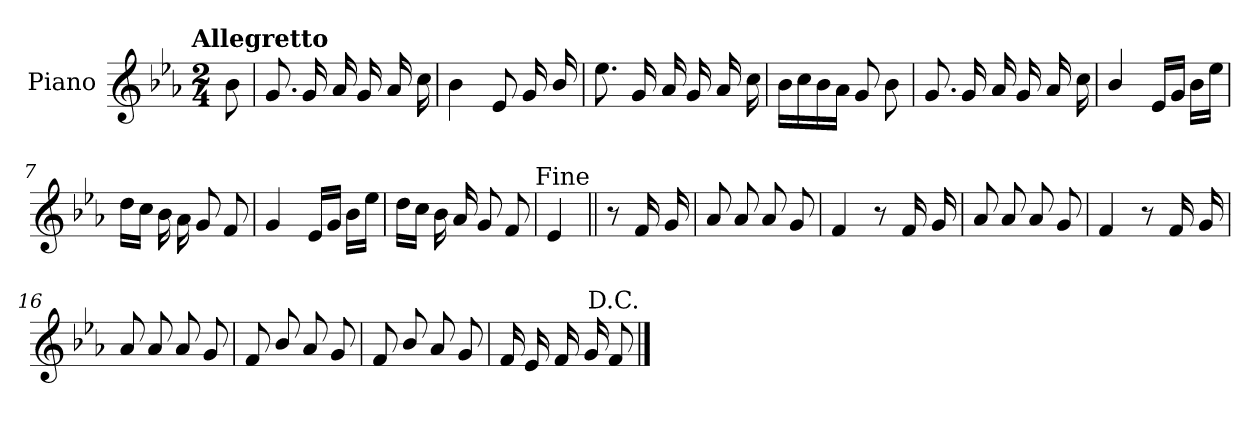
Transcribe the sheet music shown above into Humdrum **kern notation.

**kern
*part1
*staff1
*I"Piano
*I'Pno.
*clefG2
*k[b-e-a-]
!!LO:TX:omd:t=Allegretto
*M2/4
*MM116
=
8b-\
=1
8.g/
16g/
16a-/
16g/
16a-/
16cc\
=2
4b-\
8e-/
16g/
16b-/
!!LO:LB:g=z
=3
8.ee-\
16g/
16a-/
16g/
16a-/
16cc\
=4
16b-\LL
16cc\
16b-\
16a-\JJ
8g/
8b-\
=5
8.g/
16g/
16a-/
16g/
16a-/
16cc\
!!LO:LB:g=z
=6
4b-/
16e-/LL
16g/JJ
16b-\LL
16ee-\JJ
=7
16dd\LL
16cc\JJ
16b-\
16a-\
8g/
8f/
=8
4g/
16e-/LL
16g/JJ
16b-\LL
16ee-\JJ
=9
16dd\LL
16cc\JJ
16b-\
16a-/
8g/
8f/
!!LO:LB:g=z
=10
4e-/
!LO:TX:a:rj:t=Fine
=11||
8r
16f/
16g/
=12
8a-/
8a-/
8a-/
8g/
=13
4f/
8r
16f/
16g/
=14
8a-/
8a-/
8a-/
8g/
=15
4f/
8r
16f/
16g/
!!LO:LB:g=z
=16
8a-/
8a-/
8a-/
8g/
=17
8f/
8b-/
8a-/
8g/
=18
8f/
8b-/
8a-/
8g/
=19
16f/
16e-/
16f/
16g/
8f/
!LO:TX:a:rj:t=D.C.
==
*-
